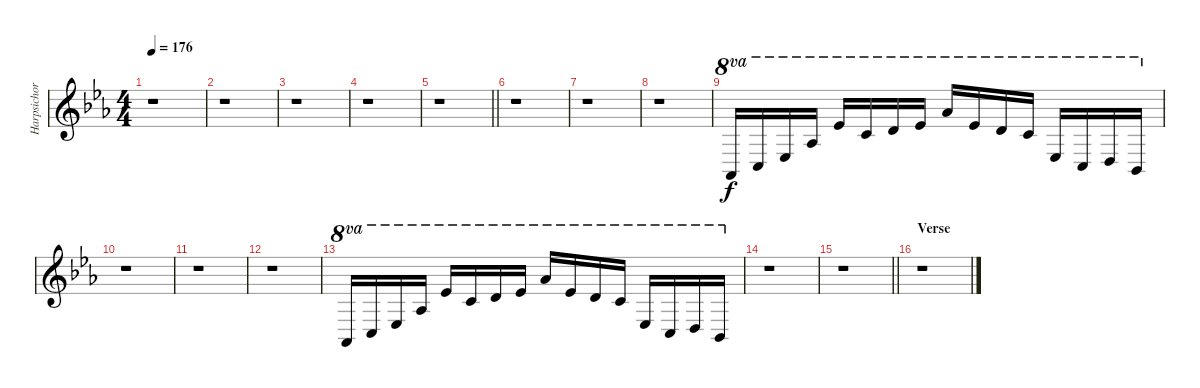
\track ("Harpsichord" "Harpsichor") {instrument harpsichord}
\staff {score}
\tuning (E4 B3 G3 D3 A2 E2) {hide}
\ts (4 4)
\tempo 176
\clef g2
\ks cminor
r.1{dy f} |
r.1 |
r.1 |
r.1 |
\barLineRight lightlight
r.1 |
\section ("" "")
r.1 |
r.1 |
r.1 |
11.5.16{ot 8va} 15.5.16{ot 8va} 13.4.16{ot 8va} 13.3.16{ot 8va} 16.2.16{ot 8va} 13.2.16{ot 8va} 15.2.16{ot 8va} 16.2.16{ot 8va} 16.1.16{ot 8va} 16.2.16{ot 8va} 15.2.16{ot 8va} 13.2.16{ot 8va} 13.4.16{ot 8va} 15.5.16{ot 8va} 12.4.16{ot 8va} 13.5.16{ot 8va} |
r.1 |
r.1 |
r.1 |
11.5.16{ot 8va} 15.5.16{ot 8va} 13.4.16{ot 8va} 13.3.16{ot 8va} 16.2.16{ot 8va} 13.2.16{ot 8va} 15.2.16{ot 8va} 16.2.16{ot 8va} 16.1.16{ot 8va} 16.2.16{ot 8va} 15.2.16{ot 8va} 13.2.16{ot 8va} 13.4.16{ot 8va} 15.5.16{ot 8va} 12.4.16{ot 8va} 13.5.16{ot 8va} |
r.1 |
\barLineRight lightlight
r.1 |
\section ("" "Verse")
r.1
